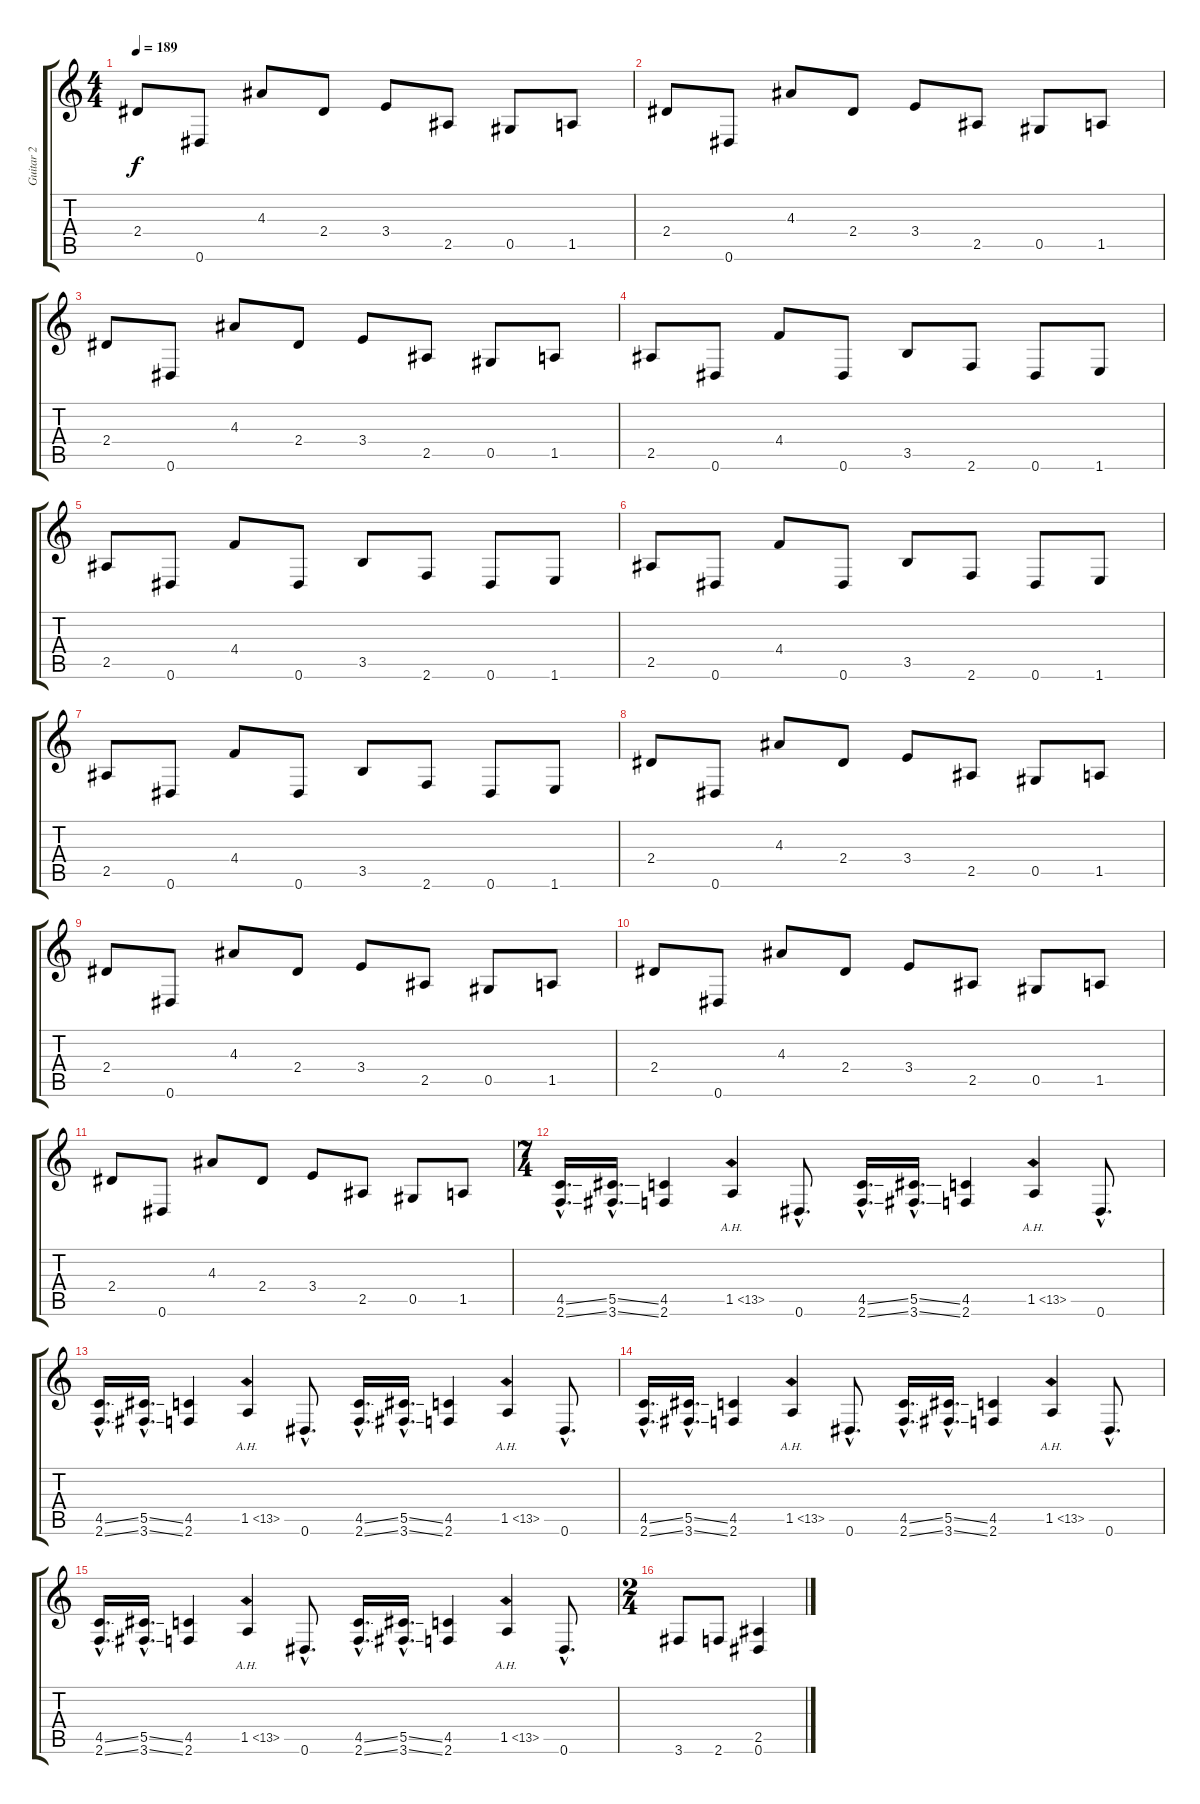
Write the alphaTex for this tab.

\track ("Guitar 2" "Guitar 2") {instrument distortionguitar}
\staff {score tabs}
\tuning (Eb4 Bb3 Gb3 Db3 Ab2 Eb2) {hide}
\ts (4 4)
\tempo 189
\clef g2
\ks c
2.4.8{dy f} 0.6.8 4.3.8 2.4.8 3.4.8 2.5.8 0.5.8 1.5.8 |
2.4.8 0.6.8 4.3.8 2.4.8 3.4.8 2.5.8 0.5.8 1.5.8 |
2.4.8 0.6.8 4.3.8 2.4.8 3.4.8 2.5.8 0.5.8 1.5.8 |
2.5.8 0.6.8 4.4.8 0.6.8 3.5.8 2.6.8 0.6.8 1.6.8 |
2.5.8 0.6.8 4.4.8 0.6.8 3.5.8 2.6.8 0.6.8 1.6.8 |
2.5.8 0.6.8 4.4.8 0.6.8 3.5.8 2.6.8 0.6.8 1.6.8 |
2.5.8 0.6.8 4.4.8 0.6.8 3.5.8 2.6.8 0.6.8 1.6.8 |
2.4.8 0.6.8 4.3.8 2.4.8 3.4.8 2.5.8 0.5.8 1.5.8 |
2.4.8 0.6.8 4.3.8 2.4.8 3.4.8 2.5.8 0.5.8 1.5.8 |
2.4.8 0.6.8 4.3.8 2.4.8 3.4.8 2.5.8 0.5.8 1.5.8 |
2.4.8 0.6.8 4.3.8 2.4.8 3.4.8 2.5.8 0.5.8 1.5.8 |
\ts (7 4)
(4.5{ss hac} 2.6{ss hac}).16{d} (5.5{ss hac} 3.6{ss hac}).16{d} (4.5 2.6).4 1.5{ah 12}.4{instrument guitarharmonics} 0.6{hac}.8{d instrument distortionguitar} (4.5{ss hac} 2.6{ss hac}).16{d} (5.5{ss hac} 3.6{ss hac}).16{d} (4.5 2.6).4 1.5{ah 12}.4{instrument guitarharmonics} 0.6{hac}.8{d instrument distortionguitar} |
(4.5{ss hac} 2.6{ss hac}).16{d} (5.5{ss hac} 3.6{ss hac}).16{d} (4.5 2.6).4 1.5{ah 12}.4{instrument guitarharmonics} 0.6{hac}.8{d instrument distortionguitar} (4.5{ss hac} 2.6{ss hac}).16{d} (5.5{ss hac} 3.6{ss hac}).16{d} (4.5 2.6).4 1.5{ah 12}.4{instrument guitarharmonics} 0.6{hac}.8{d instrument distortionguitar} |
(4.5{ss hac} 2.6{ss hac}).16{d} (5.5{ss hac} 3.6{ss hac}).16{d} (4.5 2.6).4 1.5{ah 12}.4{instrument guitarharmonics} 0.6{hac}.8{d instrument distortionguitar} (4.5{ss hac} 2.6{ss hac}).16{d} (5.5{ss hac} 3.6{ss hac}).16{d} (4.5 2.6).4 1.5{ah 12}.4{instrument guitarharmonics} 0.6{hac}.8{d instrument distortionguitar} |
(4.5{ss hac} 2.6{ss hac}).16{d} (5.5{ss hac} 3.6{ss hac}).16{d} (4.5 2.6).4 1.5{ah 12}.4{instrument guitarharmonics} 0.6{hac}.8{d instrument distortionguitar} (4.5{ss hac} 2.6{ss hac}).16{d} (5.5{ss hac} 3.6{ss hac}).16{d} (4.5 2.6).4 1.5{ah 12}.4{instrument guitarharmonics} 0.6{hac}.8{d instrument distortionguitar} |
\ts (2 4)
3.6.8 2.6.8 (2.5 0.6).4
